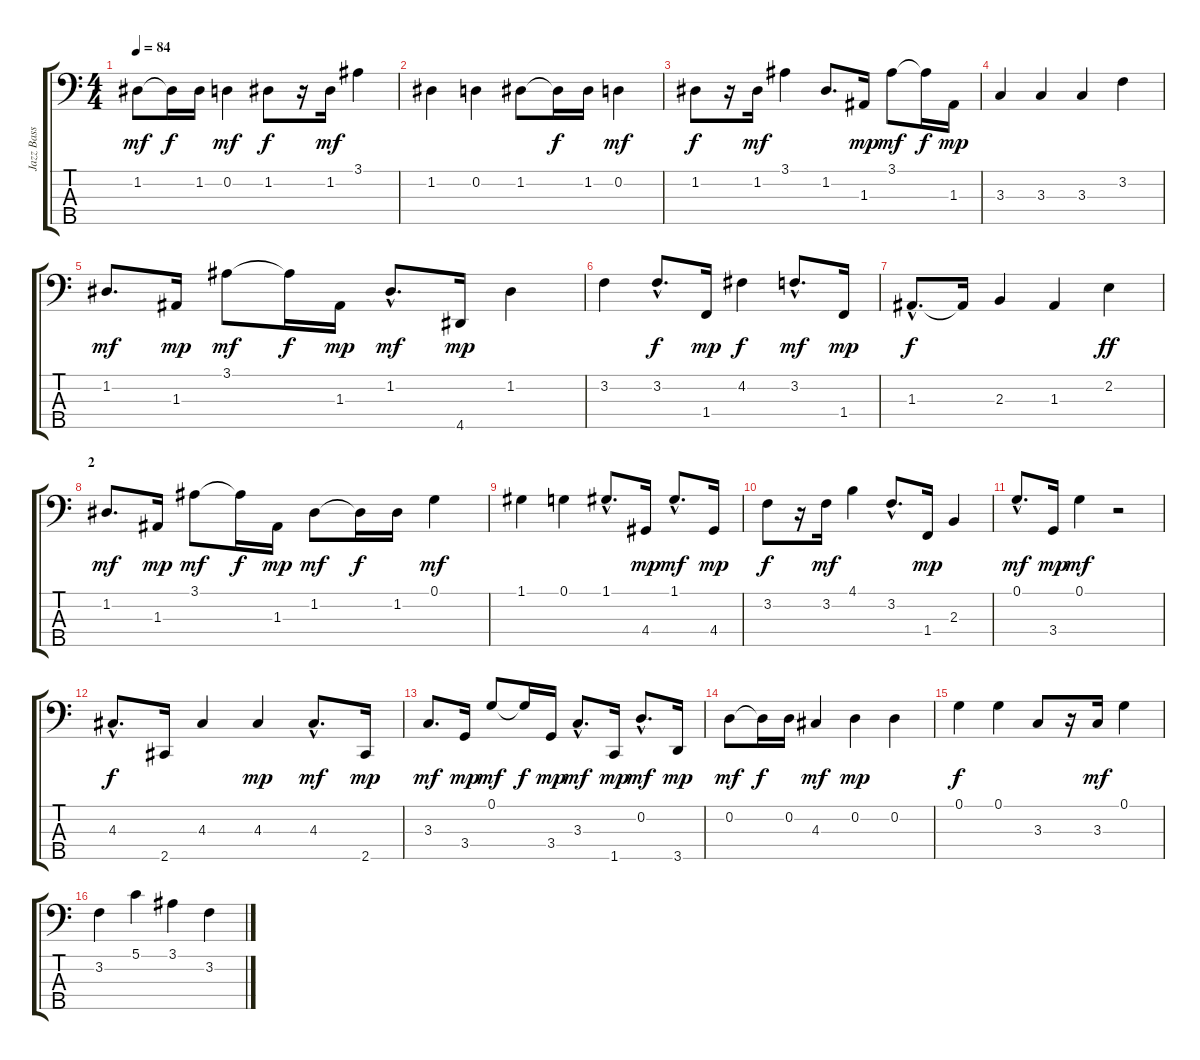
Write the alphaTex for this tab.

\track ("Jazz Bass" "Jazz Bass") {instrument acousticbass}
\staff {score tabs}
\tuning (G2 D2 A1 E1 B0) {hide}
\ts (4 4)
\tempo 84
\clef f4
\ks c
1.2.8{dy mf} 1.2{t}.16{dy f} 1.2.16 0.2.4{dy mf} 1.2.8{dy f} r.16 1.2.16{dy mf} 3.1.4 |
1.2.4 0.2.4 1.2.8 1.2{t}.16{dy f} 1.2.16 0.2.4{dy mf} |
1.2.8{dy f} r.16 1.2.16{dy mf} 3.1.4 1.2.8{d} 1.3.16{dy mp} 3.1.8{dy mf} 3.1{t}.16{dy f} 1.3.16{dy mp} |
3.3.4 3.3.4 3.3.4 3.2.4 |
1.2.8{d dy mf} 1.3.16{dy mp} 3.1.8{dy mf} 3.1{t}.16{dy f} 1.3.16{dy mp} 1.2{hac}.8{d dy mf} 4.5.16{dy mp} 1.2.4 |
3.2.4 3.2{hac}.8{d dy f} 1.4.16{dy mp} 4.2.4{dy f} 3.2{hac}.8{d dy mf} 1.4.16{dy mp} |
1.3{hac}.8{d dy f} 1.3{t}.16 2.3.4 1.3.4 2.2.4{dy ff} |
\section ("" "2")
1.2.8{d dy mf} 1.3.16{dy mp} 3.1.8{dy mf} 3.1{t}.16{dy f} 1.3.16{dy mp} 1.2.8{dy mf} 1.2{t}.16{dy f} 1.2.16 0.1.4{dy mf} |
1.1.4 0.1.4 1.1{hac}.8{d} 4.4.16{dy mp} 1.1{hac}.8{d dy mf} 4.4.16{dy mp} |
3.2.8{dy f} r.16 3.2.16{dy mf} 4.1.4 3.2{hac}.8{d} 1.4.16{dy mp} 2.3.4 |
0.1{hac}.8{d dy mf} 3.4.16{dy mp} 0.1.4{dy mf} r.2 |
4.3{hac}.8{d dy f} 2.5.16 4.3.4 4.3.4{dy mp} 4.3{hac}.8{d dy mf} 2.5.16{dy mp} |
3.3.8{d dy mf} 3.4.16{dy mp} 0.1.8{dy mf} 0.1{t}.16{dy f} 3.4.16{dy mp} 3.3{hac}.8{d dy mf} 1.5.16{dy mp} 0.2{hac}.8{d dy mf} 3.5.16{dy mp} |
0.2.8{dy mf} 0.2{t}.16{dy f} 0.2.16 4.3.4{dy mf} 0.2.4{dy mp} 0.2.4 |
0.1.4{dy f} 0.1.4 3.3.8 r.16 3.3.16{dy mf} 0.1.4 |
3.2.4 5.1.4 3.1.4 3.2.4
